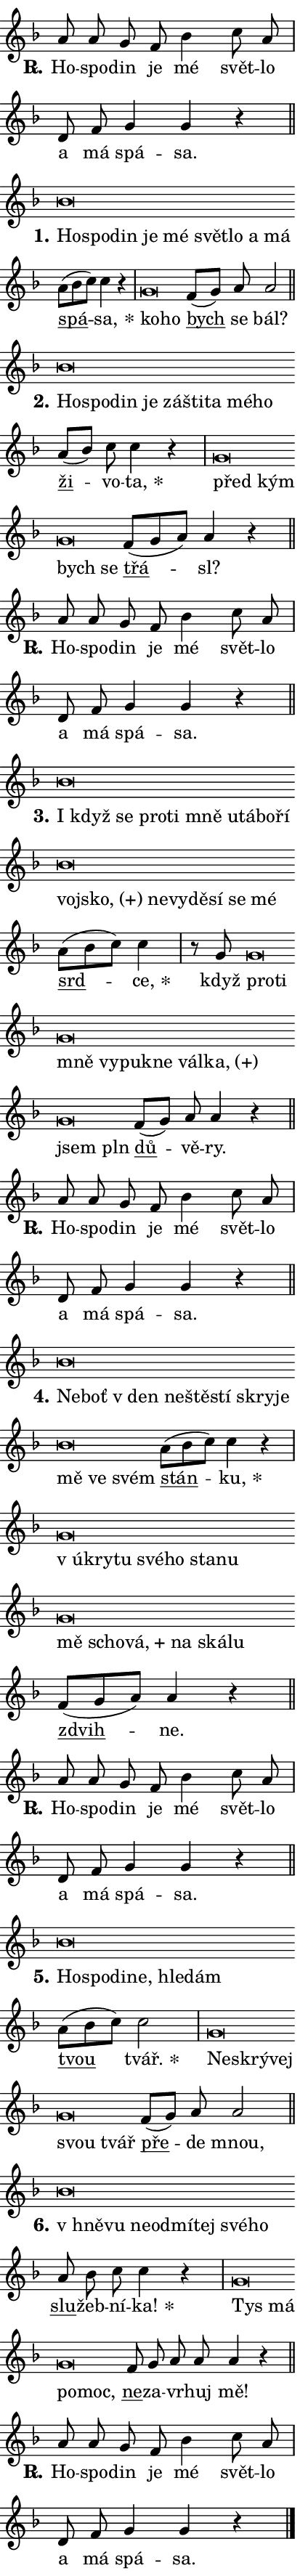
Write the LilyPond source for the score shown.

\version "2.24.0"
\header { tagline = "" }
\paper {
  indent = 0\cm
  top-margin = 0\cm
  right-margin = 0.13\cm % to fit lyric hyphens
  bottom-margin = 0\cm
  left-margin = 0\cm
  paper-width = 7\cm
  page-breaking = #ly:one-page-breaking
  system-system-spacing.basic-distance = #11
  score-system-spacing.basic-distance = #11
  ragged-last = ##f
}


%% Author: Thomas Morley
%% https://lists.gnu.org/archive/html/lilypond-user/2020-05/msg00002.html
#(define (line-position grob)
"Returns position of @var[grob} in current system:
   @code{'start}, if at first time-step
   @code{'end}, if at last time-step
   @code{'middle} otherwise
"
  (let* ((col (ly:item-get-column grob))
         (ln (ly:grob-object col 'left-neighbor))
         (rn (ly:grob-object col 'right-neighbor))
         (col-to-check-left (if (ly:grob? ln) ln col))
         (col-to-check-right (if (ly:grob? rn) rn col))
         (break-dir-left
           (and
             (ly:grob-property col-to-check-left 'non-musical #f)
             (ly:item-break-dir col-to-check-left)))
         (break-dir-right
           (and
             (ly:grob-property col-to-check-right 'non-musical #f)
             (ly:item-break-dir col-to-check-right))))
        (cond ((eqv? 1 break-dir-left) 'start)
              ((eqv? -1 break-dir-right) 'end)
              (else 'middle))))

#(define (tranparent-at-line-position vctor)
  (lambda (grob)
  "Relying on @code{line-position} select the relevant enry from @var{vctor}.
Used to determine transparency,"
    (case (line-position grob)
      ((end) (not (vector-ref vctor 0)))
      ((middle) (not (vector-ref vctor 1)))
      ((start) (not (vector-ref vctor 2))))))

noteHeadBreakVisibility =
#(define-music-function (break-visibility)(vector?)
"Makes @code{NoteHead}s transparent relying on @var{break-visibility}"
#{
  \override NoteHead.transparent =
    #(tranparent-at-line-position break-visibility)
#})

#(define delete-ledgers-for-transparent-note-heads
  (lambda (grob)
    "Reads whether a @code{NoteHead} is transparent.
If so this @code{NoteHead} is removed from @code{'note-heads} from
@var{grob}, which is supposed to be @code{LedgerLineSpanner}.
As a result ledgers are not printed for this @code{NoteHead}"
    (let* ((nhds-array (ly:grob-object grob 'note-heads))
           (nhds-list
             (if (ly:grob-array? nhds-array)
                 (ly:grob-array->list nhds-array)
                 '()))
           ;; Relies on the transparent-property being done before
           ;; Staff.LedgerLineSpanner.after-line-breaking is executed.
           ;; This is fragile ...
           (to-keep
             (remove
               (lambda (nhd)
                 (ly:grob-property nhd 'transparent #f))
               nhds-list)))
      ;; TODO find a better method to iterate over grob-arrays, similiar
      ;; to filter/remove etc for lists
      ;; For now rebuilt from scratch
      (set! (ly:grob-object grob 'note-heads)  '())
      (for-each
        (lambda (nhd)
          (ly:pointer-group-interface::add-grob grob 'note-heads nhd))
        to-keep))))

squashNotes = {
  \override NoteHead.X-extent = #'(-0.2 . 0.2)
  \override NoteHead.Y-extent = #'(-0.75 . 0)
  \override NoteHead.stencil =
    #(lambda (grob)
       (let ((pos (ly:grob-property grob 'staff-position)))
         (begin
           (if (< pos -7) (display "ERROR: Lower brevis then expected\n") (display ""))
           (if (<= pos -6) ly:text-interface::print ly:note-head::print))))
}
unSquashNotes = {
  \revert NoteHead.X-extent
  \revert NoteHead.Y-extent
  \revert NoteHead.stencil
}

hideNotes = \noteHeadBreakVisibility #begin-of-line-visible
unHideNotes = \noteHeadBreakVisibility #all-visible

% work-around for resetting accidentals
% https://lilypond.org/doc/v2.23/Documentation/notation/displaying-rhythms#unmetered-music
cadenzaMeasure = {
  \cadenzaOff
  \partial 1024 s1024
  \cadenzaOn
}

#(define-markup-command (accent layout props text) (markup?)
  "Underline accented syllable"
  (interpret-markup layout props
    #{\markup \override #'(offset . 4.3) \underline { #text }#}))

responsum = \markup \concat {
  "R" \hspace #-1.05 \path #0.1 #'((moveto 0 0.07) (lineto 0.9 0.8)) \hspace #0.05 "."
}

spaceSize = #0.6828661417322834 % exact space size for TeX Gyre Schola

\layout {
  \context {
    \Staff
    \remove "Time_signature_engraver"
    \override LedgerLineSpanner.after-line-breaking = #delete-ledgers-for-transparent-note-heads
  }
  \context {
    \Lyrics {
      \override LyricSpace.minimum-distance = \spaceSize
      \override LyricText.font-name = #"TeX Gyre Schola"
      \override LyricText.font-size = 1
      \override StanzaNumber.font-name = #"TeX Gyre Schola Bold"
      \override StanzaNumber.font-size = 1
    }
  }
  \context {
    \Score 
    \override NoteHead.text =
      #(lambda (grob) 
        (let ((pos (ly:grob-property grob 'staff-position)))
          #{\markup {
            \combine
              \halign #-0.55 \raise #(if (= pos -6) 0 0.5) \override #'(thickness . 2) \draw-line #'(3.2 . 0)
              \musicglyph "noteheads.sM1"
          }#}))
  }
}

% magnetic-lyrics.ily
%
%   written by
%     Jean Abou Samra <jean@abou-samra.fr>
%     Werner Lemberg <wl@gnu.org>
%
%   adapted by
%     Jiri Hon <jiri.hon@gmail.com>
%
% Version 2022-Apr-15

% https://www.mail-archive.com/lilypond-user@gnu.org/msg149350.html

#(define (Left_hyphen_pointer_engraver context)
   "Collect syllable-hyphen-syllable occurrences in lyrics and store
them in properties.  This engraver only looks to the left.  For
example, if the lyrics input is @code{foo -- bar}, it does the
following.

@itemize @bullet
@item
Set the @code{text} property of the @code{LyricHyphen} grob between
@q{foo} and @q{bar} to @code{foo}.

@item
Set the @code{left-hyphen} property of the @code{LyricText} grob with
text @q{foo} to the @code{LyricHyphen} grob between @q{foo} and
@q{bar}.
@end itemize

Use this auxiliary engraver in combination with the
@code{lyric-@/text::@/apply-@/magnetic-@/offset!} hook."
   (let ((hyphen #f)
         (text #f))
     (make-engraver
      (acknowledgers
       ((lyric-syllable-interface engraver grob source-engraver)
        (set! text grob)))
      (end-acknowledgers
       ((lyric-hyphen-interface engraver grob source-engraver)
        ;(when (not (grob::has-interface grob 'lyric-space-interface))
          (set! hyphen grob)));)
      ((stop-translation-timestep engraver)
       (when (and text hyphen)
         (ly:grob-set-object! text 'left-hyphen hyphen))
       (set! text #f)
       (set! hyphen #f)))))

#(define (lyric-text::apply-magnetic-offset! grob)
   "If the space between two syllables is less than the value in
property @code{LyricText@/.details@/.squash-threshold}, move the right
syllable to the left so that it gets concatenated with the left
syllable.

Use this function as a hook for
@code{LyricText@/.after-@/line-@/breaking} if the
@code{Left_@/hyphen_@/pointer_@/engraver} is active."
   (let ((hyphen (ly:grob-object grob 'left-hyphen #f)))
     (when hyphen
       (let ((left-text (ly:spanner-bound hyphen LEFT)))
         (when (grob::has-interface left-text 'lyric-syllable-interface)
           (let* ((common (ly:grob-common-refpoint grob left-text X))
                  (this-x-ext (ly:grob-extent grob common X))
                  (left-x-ext
                   (begin
                     ;; Trigger magnetism for left-text.
                     (ly:grob-property left-text 'after-line-breaking)
                     (ly:grob-extent left-text common X)))
                  ;; `delta` is the gap width between two syllables.
                  (delta (- (interval-start this-x-ext)
                            (interval-end left-x-ext)))
                  (details (ly:grob-property grob 'details))
                  (threshold (assoc-get 'squash-threshold details 0.2)))
             (when (< delta threshold)
               (let* (;; We have to manipulate the input text so that
                      ;; ligatures crossing syllable boundaries are not
                      ;; disabled.  For languages based on the Latin
                      ;; script this is essentially a beautification.
                      ;; However, for non-Western scripts it can be a
                      ;; necessity.
                      (lt (ly:grob-property left-text 'text))
                      (rt (ly:grob-property grob 'text))
                      (is-space (grob::has-interface hyphen 'lyric-space-interface))
                      (space (if is-space " " ""))
                      (extra-delta (if is-space spaceSize 0))
                      ;; Append new syllable.
                      (ltrt-space (if (and (string? lt) (string? rt))
                                (string-append lt space rt)
                                (make-concat-markup (list lt space rt))))
                      ;; Right-align `ltrt` to the right side.
                      (ltrt-space-markup (grob-interpret-markup
                               grob
                               (make-translate-markup
                                (cons (interval-length this-x-ext) 0)
                                (make-right-align-markup ltrt-space)))))
                 (begin
                   ;; Don't print `left-text`.
                   (ly:grob-set-property! left-text 'stencil #f)
                   ;; Set text and stencil (which holds all collected
                   ;; syllables so far) and shift it to the left.
                   (ly:grob-set-property! grob 'text ltrt-space)
                   (ly:grob-set-property! grob 'stencil ltrt-space-markup)
                   (ly:grob-translate-axis! grob (- (- delta extra-delta)) X))))))))))


#(define (lyric-hyphen::displace-bounds-first grob)
   ;; Make very sure this callback isn't triggered too early.
   (let ((left (ly:spanner-bound grob LEFT))
         (right (ly:spanner-bound grob RIGHT)))
     (ly:grob-property left 'after-line-breaking)
     (ly:grob-property right 'after-line-breaking)
     (ly:lyric-hyphen::print grob)))

squashThreshold = #0.4

\layout {
  \context {
    \Lyrics
    \consists #Left_hyphen_pointer_engraver
    \override LyricText.after-line-breaking =
      #lyric-text::apply-magnetic-offset!
    \override LyricHyphen.stencil = #lyric-hyphen::displace-bounds-first
    \override LyricText.details.squash-threshold = \squashThreshold
    \override LyricHyphen.minimum-distance = 0
    \override LyricHyphen.minimum-length = \squashThreshold
  }
}

squashText = \override LyricText.details.squash-threshold = 9999
unSquashText = \override LyricText.details.squash-threshold = \squashThreshold

leftText = \override LyricText.self-alignment-X = #LEFT
unLeftText = \revert LyricText.self-alignment-X

starOffset = #(lambda (grob) 
                (let ((x_offset (ly:self-alignment-interface::aligned-on-x-parent grob)))
                  (if (= x_offset 0) 0 (+ x_offset 1.2))))

star = #(define-music-function (syllable)(string?)
"Append star separator at the end of a syllable"
#{
  \once \override LyricText.X-offset = #starOffset
  \lyricmode { \markup {
    #syllable
    \override #'((font-name . "TeX Gyre Schola Bold")) \hspace #0.2 \lower #0.65 \larger "*"
  } }
#})

starAccent = #(define-music-function (syllable)(string?)
"Append star separator at the end of a syllable and make accent"
#{
  \once \override LyricText.X-offset = #starOffset
  \lyricmode { \markup {
    \accent #syllable
    \override #'((font-name . "TeX Gyre Schola Bold")) \hspace #0.2 \lower #0.65 \larger "*"
  } }
#})

breath = #(define-music-function (syllable)(string?)
"Append breathing indicator at the end of a syllable"
#{
  \lyricmode { \markup { #syllable "+" } }
#})

optionalBreath = #(define-music-function (syllable)(string?)
"Append optional breathing indicator at the end of a syllable"
#{
  \lyricmode { \markup { #syllable "(+)" } }
#})


\score {
    <<
        \new Voice = "melody" { \cadenzaOn \key f \major \relative { a'8 a g f bes4 c8 a \cadenzaMeasure \bar "|" d, f \bar "" g4 g r \cadenzaMeasure \bar "||" \break } }
        \new Lyrics \lyricsto "melody" { \lyricmode { \set stanza = \responsum
Ho -- spo -- din je mé svět -- lo a má spá -- sa. } }
    >>
    \layout {}
}

\score {
    <<
        \new Voice = "melody" { \cadenzaOn \key f \major \relative { \squashNotes bes'\breve*1/16 \hideNotes \breve*1/16 \bar "" \breve*1/16 \bar "" \breve*1/16 \bar "" \breve*1/16 \bar "" \breve*1/16 \bar "" \breve*1/16 \bar "" \breve*1/16 \breve*1/16 \bar "" \unHideNotes \unSquashNotes \bar "" a8[( bes c)] c4 r \cadenzaMeasure \bar "|" \squashNotes g\breve*1/16 \hideNotes \breve*1/16 \bar "" \unHideNotes \unSquashNotes \bar "" f8[( g)] a a2 \cadenzaMeasure \bar "||" \break } }
        \new Lyrics \lyricsto "melody" { \lyricmode { \set stanza = "1."
\leftText Ho -- \squashText spo -- din je mé svět -- lo a má \unLeftText \unSquashText \markup \accent spá -- \star sa, \leftText ko -- \squashText ho \unLeftText \unSquashText \markup \accent bych se bál? } }
    >>
    \layout {}
}

\score {
    <<
        \new Voice = "melody" { \cadenzaOn \key f \major \relative { \squashNotes bes'\breve*1/16 \hideNotes \breve*1/16 \bar "" \breve*1/16 \bar "" \breve*1/16 \bar "" \breve*1/16 \bar "" \breve*1/16 \bar "" \breve*1/16 \bar "" \breve*1/16 \breve*1/16 \bar "" \unHideNotes \unSquashNotes \bar "" a8[( bes)] c c4 r \cadenzaMeasure \bar "|" \squashNotes g\breve*1/16 \hideNotes \breve*1/16 \bar "" \breve*1/16 \breve*1/16 \bar "" \unHideNotes \unSquashNotes \bar "" f8[( g a)] a4 r \cadenzaMeasure \bar "||" \break } }
        \new Lyrics \lyricsto "melody" { \lyricmode { \set stanza = "2."
\leftText Ho -- \squashText spo -- din je zá -- šti -- ta mé -- ho \unLeftText \unSquashText \markup \accent ži -- vo -- \star ta, \leftText před \squashText kým bych se \unLeftText \unSquashText \markup \accent třá -- sl? } }
    >>
    \layout {}
}

\score {
    <<
        \new Voice = "melody" { \cadenzaOn \key f \major \relative { a'8 a g f bes4 c8 a \cadenzaMeasure \bar "|" d, f \bar "" g4 g r \cadenzaMeasure \bar "||" \break } }
        \new Lyrics \lyricsto "melody" { \lyricmode { \set stanza = \responsum
Ho -- spo -- din je mé svět -- lo a má spá -- sa. } }
    >>
    \layout {}
}

\score {
    <<
        \new Voice = "melody" { \cadenzaOn \key f \major \relative { \squashNotes bes'\breve*1/16 \hideNotes \breve*1/16 \bar "" \breve*1/16 \bar "" \breve*1/16 \bar "" \breve*1/16 \bar "" \breve*1/16 \bar "" \breve*1/16 \bar "" \breve*1/16 \bar "" \breve*1/16 \bar "" \breve*1/16 \bar "" \breve*1/16 \bar "" \breve*1/16 \bar "" \breve*1/16 \bar "" \breve*1/16 \bar "" \breve*1/16 \bar "" \breve*1/16 \bar "" \breve*1/16 \breve*1/16 \bar "" \unHideNotes \unSquashNotes \bar "" a8[( bes c)] c4 \cadenzaMeasure \bar "|" r8 g8 \squashNotes g\breve*1/16 \hideNotes \breve*1/16 \bar "" \breve*1/16 \bar "" \breve*1/16 \bar "" \breve*1/16 \bar "" \breve*1/16 \bar "" \breve*1/16 \bar "" \breve*1/16 \bar "" \breve*1/16 \breve*1/16 \bar "" \unHideNotes \unSquashNotes \bar "" f8[( g)] a a4 r \cadenzaMeasure \bar "||" \break } }
        \new Lyrics \lyricsto "melody" { \lyricmode { \set stanza = "3."
\leftText I \squashText když se pro -- ti mně u -- tá -- bo -- ří voj -- \optionalBreath sko, ne -- vy -- dě -- sí se mé \unLeftText \unSquashText \markup \accent srd -- \star ce, když \leftText pro -- \squashText ti mně vy -- puk -- ne vál -- \optionalBreath ka, jsem pln \unLeftText \unSquashText \markup \accent dů -- vě -- ry. } }
    >>
    \layout {}
}

\score {
    <<
        \new Voice = "melody" { \cadenzaOn \key f \major \relative { a'8 a g f bes4 c8 a \cadenzaMeasure \bar "|" d, f \bar "" g4 g r \cadenzaMeasure \bar "||" \break } }
        \new Lyrics \lyricsto "melody" { \lyricmode { \set stanza = \responsum
Ho -- spo -- din je mé svět -- lo a má spá -- sa. } }
    >>
    \layout {}
}

\score {
    <<
        \new Voice = "melody" { \cadenzaOn \key f \major \relative { \squashNotes bes'\breve*1/16 \hideNotes \breve*1/16 \bar "" \breve*1/16 \bar "" \breve*1/16 \bar "" \breve*1/16 \bar "" \breve*1/16 \bar "" \breve*1/16 \bar "" \breve*1/16 \bar "" \breve*1/16 \bar "" \breve*1/16 \breve*1/16 \bar "" \unHideNotes \unSquashNotes \bar "" a8[( bes c)] c4 r \cadenzaMeasure \bar "|" \squashNotes g\breve*1/16 \hideNotes \breve*1/16 \bar "" \breve*1/16 \bar "" \breve*1/16 \bar "" \breve*1/16 \bar "" \breve*1/16 \bar "" \breve*1/16 \bar "" \breve*1/16 \bar "" \breve*1/16 \bar "" \breve*1/16 \bar "" \breve*1/16 \bar "" \breve*1/16 \breve*1/16 \bar "" \unHideNotes \unSquashNotes \bar "" f8[( g a)] a4 r \cadenzaMeasure \bar "||" \break } }
        \new Lyrics \lyricsto "melody" { \lyricmode { \set stanza = "4."
\leftText Ne -- \squashText boť "v den" ne -- ště -- stí skry -- je mě ve svém \unLeftText \unSquashText \markup \accent stán -- \star ku, \leftText "v ú" -- \squashText kry -- tu své -- ho sta -- nu mě scho -- \breath "vá," na ská -- lu \unLeftText \unSquashText \markup \accent zdvih -- ne. } }
    >>
    \layout {}
}

\score {
    <<
        \new Voice = "melody" { \cadenzaOn \key f \major \relative { a'8 a g f bes4 c8 a \cadenzaMeasure \bar "|" d, f \bar "" g4 g r \cadenzaMeasure \bar "||" \break } }
        \new Lyrics \lyricsto "melody" { \lyricmode { \set stanza = \responsum
Ho -- spo -- din je mé svět -- lo a má spá -- sa. } }
    >>
    \layout {}
}

\score {
    <<
        \new Voice = "melody" { \cadenzaOn \key f \major \relative { \squashNotes bes'\breve*1/16 \hideNotes \breve*1/16 \bar "" \breve*1/16 \bar "" \breve*1/16 \bar "" \breve*1/16 \breve*1/16 \bar "" \unHideNotes \unSquashNotes \bar "" a8[( bes c)] c2 \cadenzaMeasure \bar "|" \squashNotes g\breve*1/16 \hideNotes \breve*1/16 \bar "" \breve*1/16 \bar "" \breve*1/16 \breve*1/16 \bar "" \unHideNotes \unSquashNotes \bar "" f8[( g)] a a2 \cadenzaMeasure \bar "||" \break } }
        \new Lyrics \lyricsto "melody" { \lyricmode { \set stanza = "5."
\leftText Ho -- \squashText spo -- di -- ne, hle -- dám \unLeftText \unSquashText \markup \accent tvou \star tvář. \leftText Ne -- \squashText skrý -- vej svou tvář \unLeftText \unSquashText \markup \accent pře -- de mnou, } }
    >>
    \layout {}
}

\score {
    <<
        \new Voice = "melody" { \cadenzaOn \key f \major \relative { \squashNotes bes'\breve*1/16 \hideNotes \breve*1/16 \bar "" \breve*1/16 \bar "" \breve*1/16 \bar "" \breve*1/16 \bar "" \breve*1/16 \bar "" \breve*1/16 \breve*1/16 \bar "" \unHideNotes \unSquashNotes \bar "" a8 bes c c4 r \cadenzaMeasure \bar "|" \squashNotes g\breve*1/16 \hideNotes \breve*1/16 \bar "" \breve*1/16 \breve*1/16 \bar "" \unHideNotes \unSquashNotes \bar "" f8 g a a a4 r \cadenzaMeasure \bar "||" \break } }
        \new Lyrics \lyricsto "melody" { \lyricmode { \set stanza = "6."
\leftText "v hně" -- \squashText vu ne -- od -- mí -- tej své -- ho \unLeftText \unSquashText \markup \accent slu -- žeb -- ní -- \star ka! \leftText Tys \squashText má po -- moc, \unLeftText \unSquashText \markup \accent ne -- za -- vr -- huj mě! } }
    >>
    \layout {}
}

\score {
    <<
        \new Voice = "melody" { \cadenzaOn \key f \major \relative { a'8 a g f bes4 c8 a \cadenzaMeasure \bar "|" d, f \bar "" g4 g r \cadenzaMeasure \bar "||" \break } \bar "|." }
        \new Lyrics \lyricsto "melody" { \lyricmode { \set stanza = \responsum
Ho -- spo -- din je mé svět -- lo a má spá -- sa. } }
    >>
    \layout {}
}
